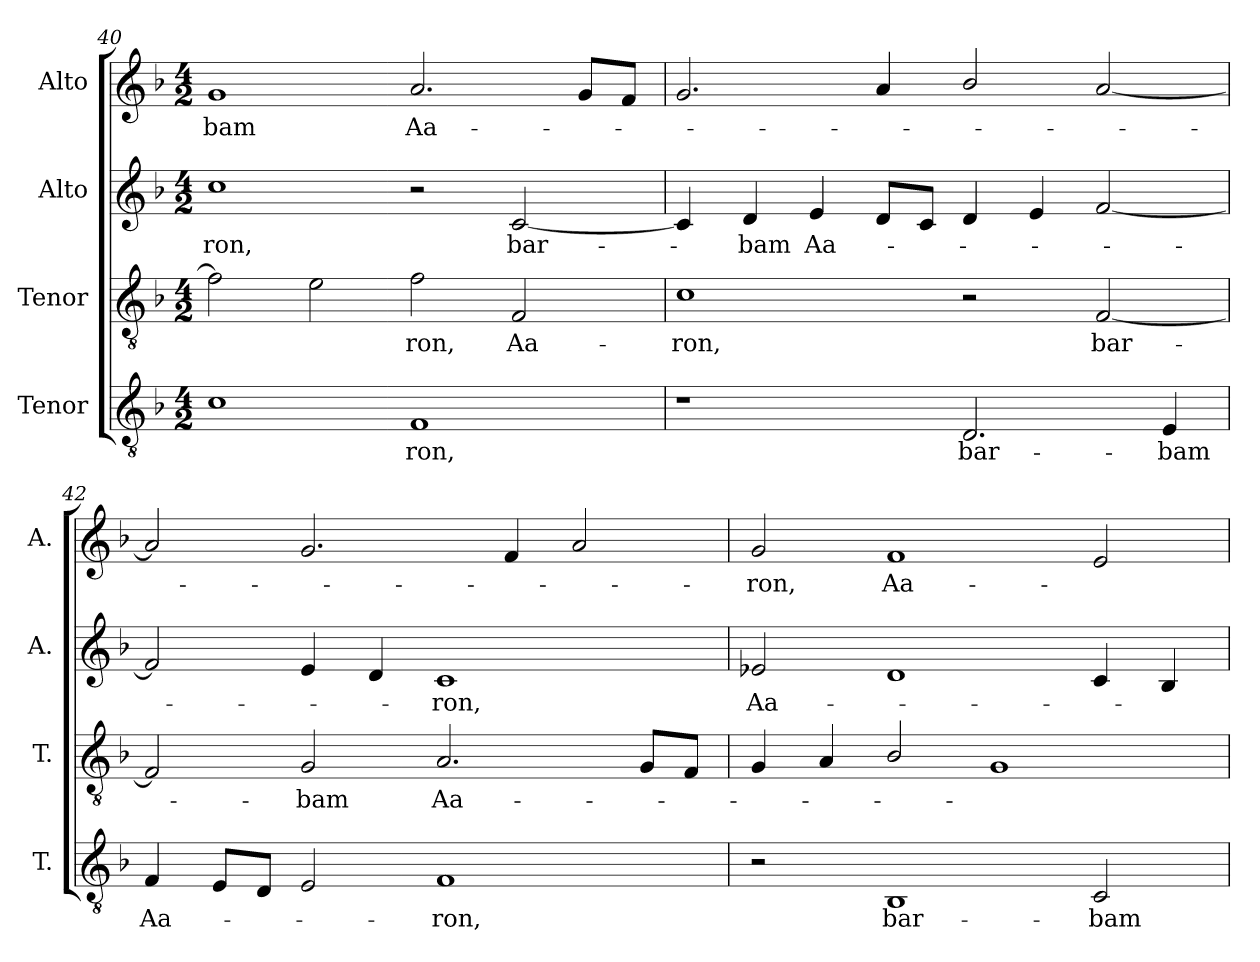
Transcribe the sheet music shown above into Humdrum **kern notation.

**kern	**text	**kern	**text	**kern	**text	**kern	**text
*part4	*part4	*part3	*part3	*part2	*part2	*part1	*part1
*staff4	*staff4	*staff3	*staff3	*staff2	*staff2	*staff1	*staff1
*I"Tenor	*	*I"Tenor	*	*I"Alto	*	*I"Alto	*
*I'T.	*	*I'T.	*	*I'A.	*	*I'A.	*
*clefGv2	*	*clefGv2	*	*clefG2	*	*clefG2	*
*ITrd7c12	*	*ITrd7c12	*	*	*	*	*
*k[b-]	*	*k[b-]	*	*k[b-]	*	*k[b-]	*
*F:	*	*F:	*	*F:	*	*F:	*
*M4/2	*	*M4/2	*	*M4/2	*	*M4/2	*
=40	=40	=40	=40	=40	=40	=40	=40
!	!	!	!	!	!LO:LY:b:color=#000000	!	!
!	!	!	!	!	!	!	!LO:LY:b:color=#000000
1Ci	.	2Fi\]	.	1cci	-ron,	1gi	-bam
.	.	2Ei\	.	.	.	.	.
!	!LO:LY:b:color=#000000	!	!	!	!	!	!
!	!	!	!LO:LY:b:color=#000000	!	!	!	!
!	!	!	!	!	!	!	!LO:LY:b:color=#000000
1FFi	-ron,	2Fi\	-ron,	2r	.	2.ai/	Aa-
!	!	!	!LO:LY:b:color=#000000	!	!	!	!
!	!	!	!	!	!LO:LY:b:color=#000000	!	!
.	.	2FFi/	Aa-	[2ci/	bar-	.	.
.	.	.	.	.	.	8gi/L	.
.	.	.	.	.	.	8fi/J	.
=41	=41	=41	=41	=41	=41	=41	=41
!	!	!	!LO:LY:b:color=#000000	!	!	!	!
1r	.	1Ci	-ron,	4ci/]	.	2.gi/	.
!	!	!	!	!	!LO:LY:b:color=#000000	!	!
.	.	.	.	4di/	-bam	.	.
!	!	!	!	!	!LO:LY:b:color=#000000	!	!
.	.	.	.	4ei/	Aa-	.	.
.	.	.	.	8di/L	.	4ai/	.
.	.	.	.	8ci/J	.	.	.
!	!LO:LY:b:color=#000000	!	!	!	!	!	!
2.DDi/	bar-	2r	.	4di/	.	2b-i/	.
.	.	.	.	4ei/	.	.	.
!	!	!	!LO:LY:b:color=#000000	!	!	!	!
.	.	[2FFi/	bar-	[2fi/	.	[2ai/	.
!	!LO:LY:b:color=#000000	!	!	!	!	!	!
4EEi/	-bam	.	.	.	.	.	.
!!LO:LB:g=z
=42	=42	=42	=42	=42	=42	=42	=42
!	!LO:LY:b:color=#000000	!	!	!	!	!	!
4FFi/	Aa-	2FFi/]	.	2fi/]	.	2ai/]	.
8EEi/L	.	.	.	.	.	.	.
8DDi/J	.	.	.	.	.	.	.
!	!	!	!LO:LY:b:color=#000000	!	!	!	!
2EEi/	.	2GGi/	-bam	4ei/	.	2.gi/	.
.	.	.	.	4di/	.	.	.
!	!LO:LY:b:color=#000000	!	!	!	!	!	!
!	!	!	!LO:LY:b:color=#000000	!	!	!	!
!	!	!	!	!	!LO:LY:b:color=#000000	!	!
1FFi	-ron,	2.AAi/	Aa-	1ci	-ron,	.	.
.	.	.	.	.	.	4fi/	.
.	.	.	.	.	.	2ai/	.
.	.	8GGi/L	.	.	.	.	.
.	.	8FFi/J	.	.	.	.	.
=43	=43	=43	=43	=43	=43	=43	=43
!	!	!	!	!	!LO:LY:b:color=#000000	!	!
!	!	!	!	!	!	!	!LO:LY:b:color=#000000
2r	.	4GGi/	.	2e-Xi/	Aa-	2gi/	-ron,
.	.	4AAi/	.	.	.	.	.
!	!LO:LY:b:color=#000000	!	!	!	!	!	!
!	!	!	!	!	!	!	!LO:LY:b:color=#000000
1BBB-i	bar-	2BB-i/	.	1di	.	1fi	Aa-
.	.	1GGi	.	.	.	.	.
!	!LO:LY:b:color=#000000	!	!	!	!	!	!
2CCi/	-bam	.	.	4ci/	.	2ei/	.
.	.	.	.	4B-i/	.	.	.
=	=	=	=	=	=	=	=
*-	*-	*-	*-	*-	*-	*-	*-
